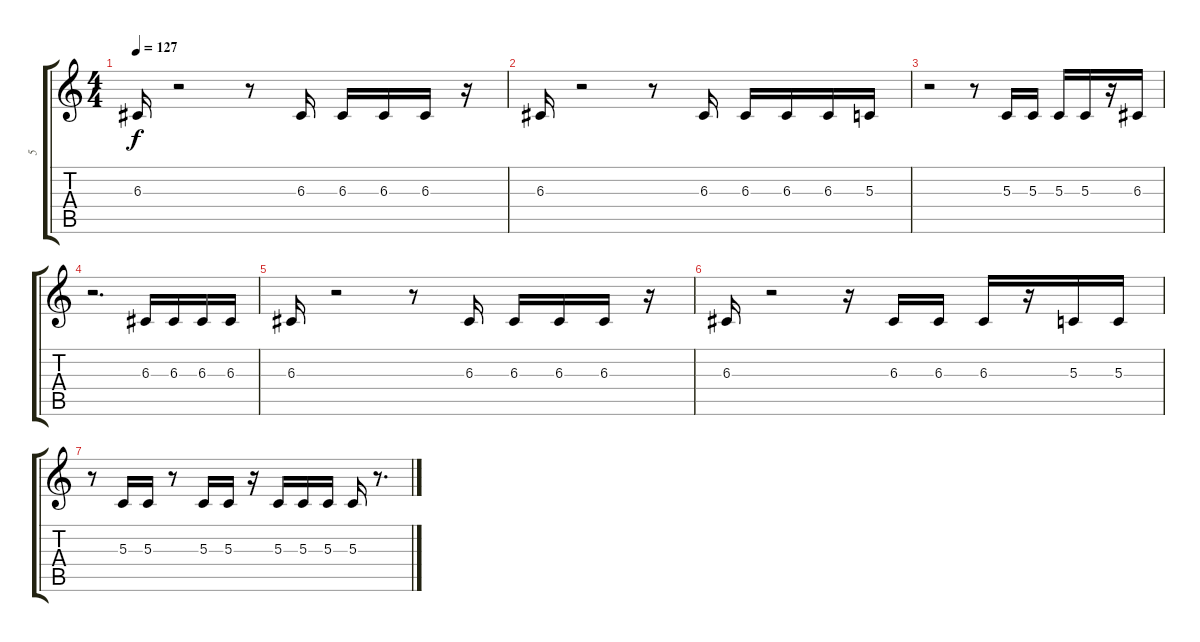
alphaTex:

\track ("5" "5") {instrument flute}
\staff {score tabs}
\tuning (E4 B3 G3 D3 A2 E2) {hide}
\ts (4 4)
\tempo 127
\clef g2
\ks c
6.3.16{dy f} r.2 r.8 6.3.16 6.3.16 6.3.16 6.3.16 r.16 |
6.3.16 r.2 r.8 6.3.16 6.3.16 6.3.16 6.3.16 5.3.16 |
r.2 r.8 5.3.16 5.3.16 5.3.16 5.3.16 r.16 6.3.16 |
r.2{d} 6.3.16 6.3.16 6.3.16 6.3.16 |
6.3.16 r.2 r.8 6.3.16 6.3.16 6.3.16 6.3.16 r.16 |
6.3.16 r.2 r.16 6.3.16 6.3.16 6.3.16 r.16 5.3.16 5.3.16 |
r.8 5.3.16 5.3.16 r.8 5.3.16 5.3.16 r.16 5.3.16 5.3.16 5.3.16 5.3.16 r.8{d}
